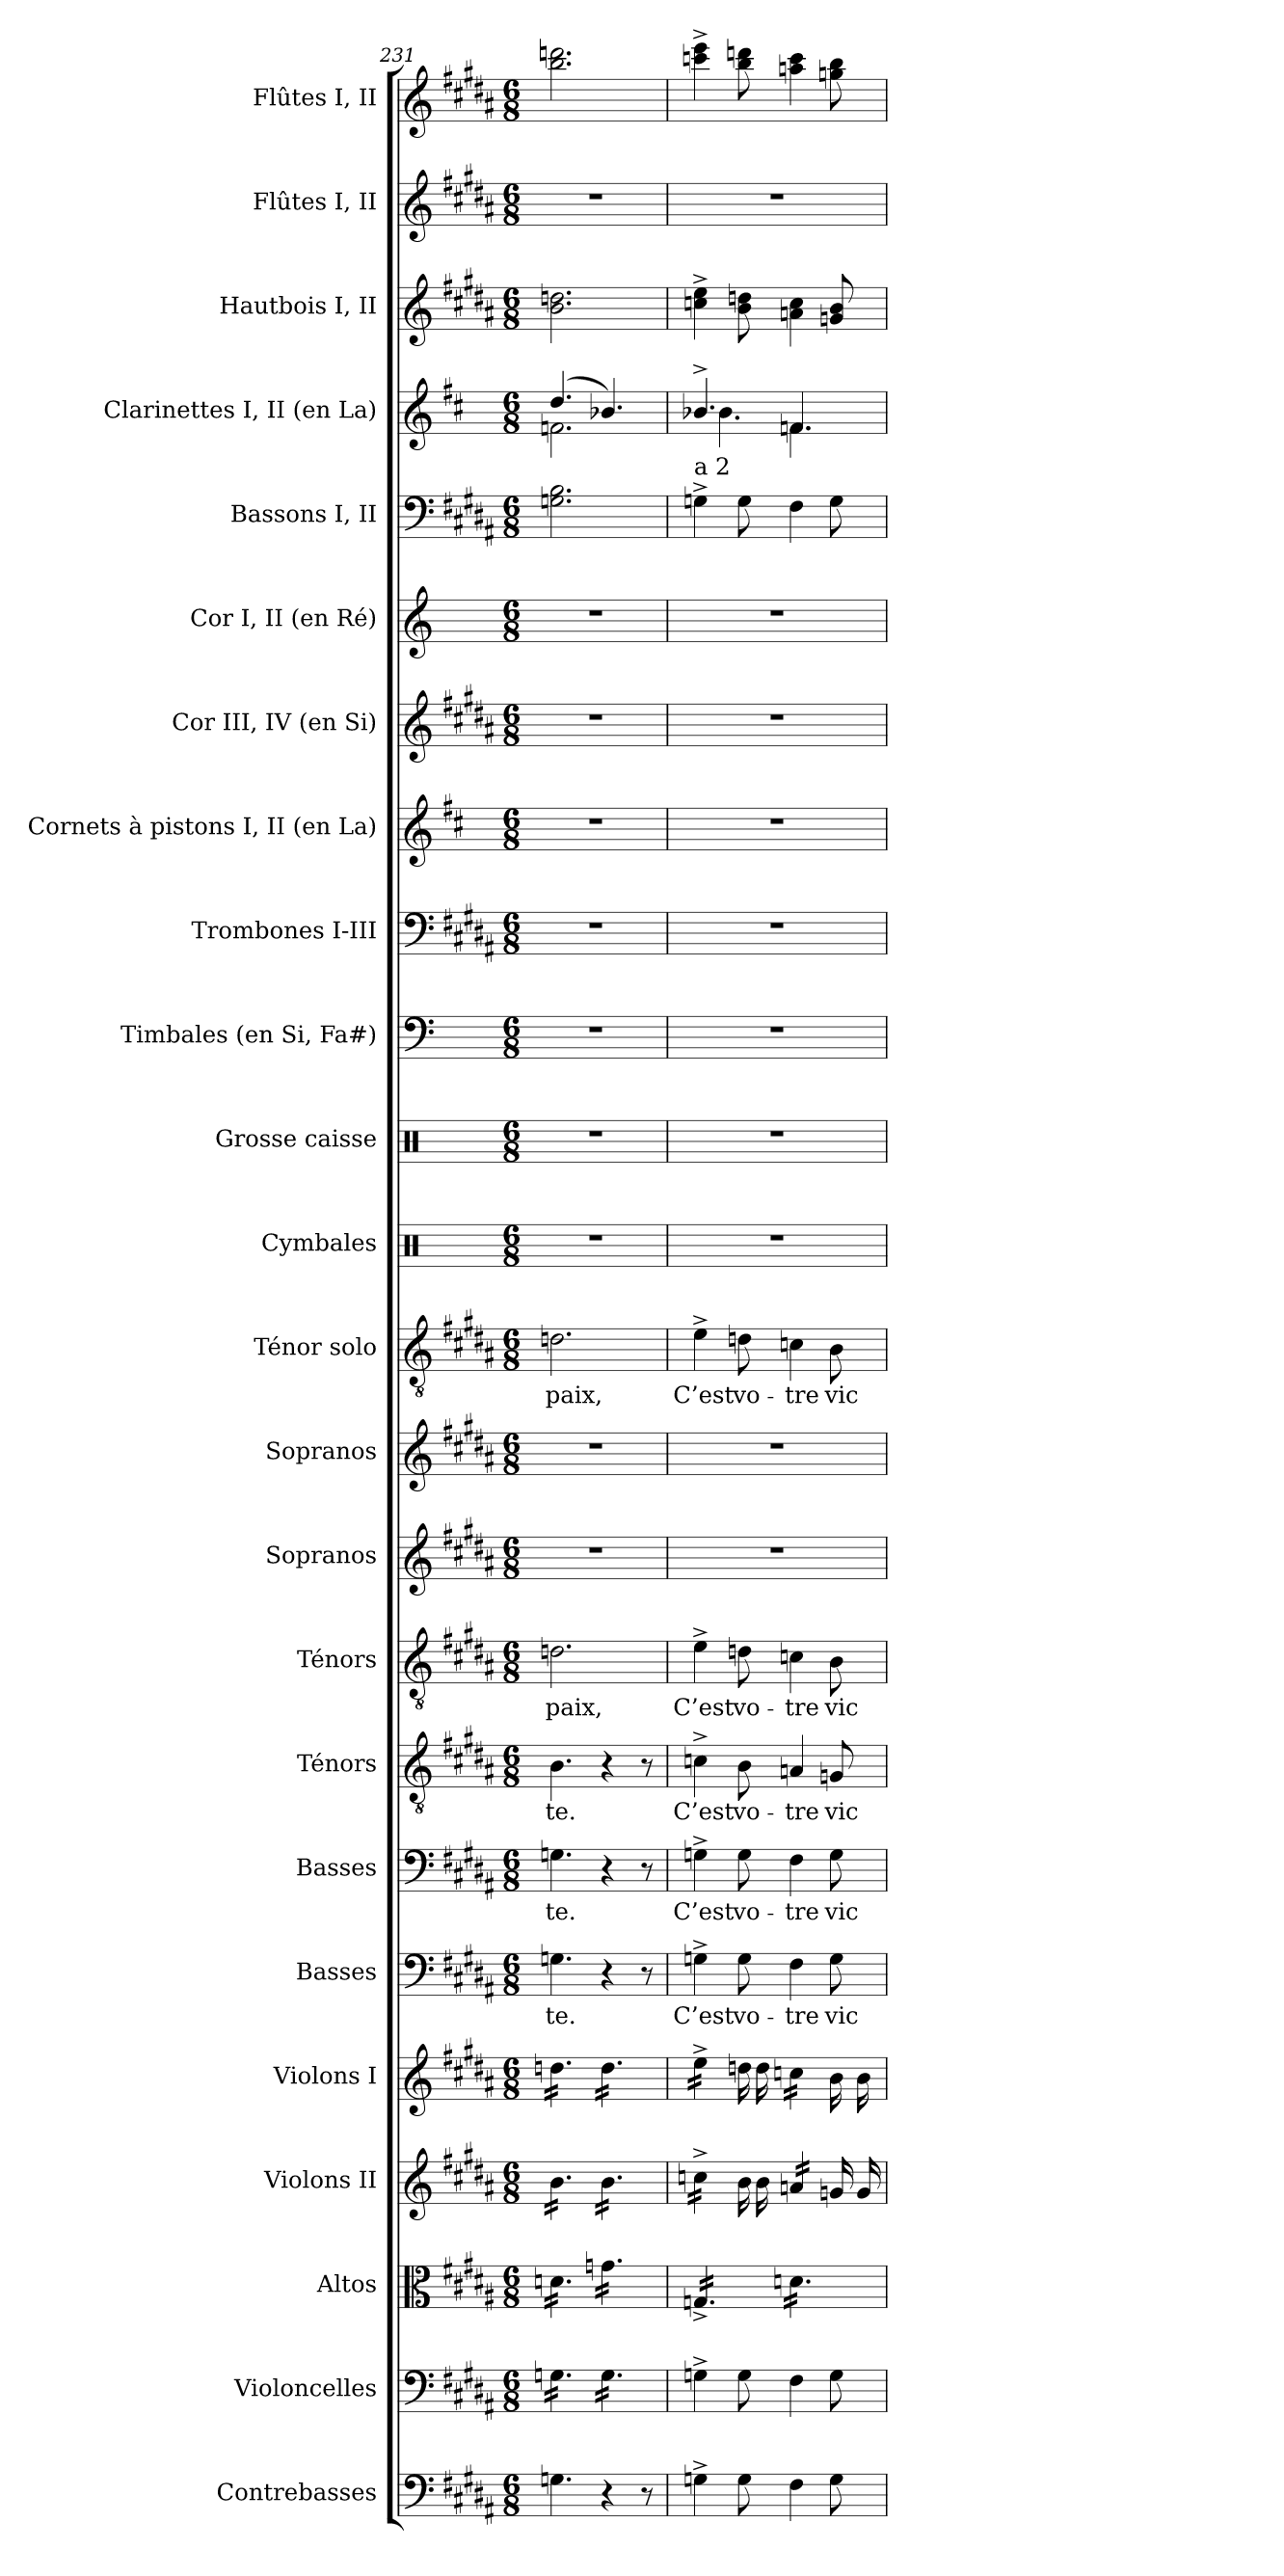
**kern	**kern	**kern	**kern	**kern	**kern	**text	**kern	**text	**kern	**text	**kern	**text	**kern	**kern	**kern	**text	**kern	**kern	**kern	**kern	**kern	**kern	**kern	**kern	**kern	**kern	**kern	**kern
*part24	*part23	*part22	*part21	*part20	*part19	*part19	*part18	*part18	*part17	*part17	*part16	*part16	*part15	*part14	*part13	*part13	*part12	*part11	*part10	*part9	*part8	*part7	*part6	*part5	*part4	*part3	*part2	*part1
*staff24	*staff23	*staff22	*staff21	*staff20	*staff19	*staff19	*staff18	*staff18	*staff17	*staff17	*staff16	*staff16	*staff15	*staff14	*staff13	*staff13	*staff12	*staff11	*staff10	*staff9	*staff8	*staff7	*staff6	*staff5	*staff4	*staff3	*staff2	*staff1
*I"Contrebasses	*I"Violoncelles	*I"Altos	*I"Violons II	*I"Violons I	*I"Basses	*	*I"Basses	*	*I"Ténors	*	*I"Ténors	*	*I"Sopranos	*I"Sopranos	*I"Ténor solo	*	*I"Cymbales	*I"Grosse caisse	*I"Timbales (en Si, Fa#)	*I"Trombones I-III	*I"Cornets à pistons I, II (en La)	*I"Cor III, IV (en Si)	*I"Cor I, II (en Ré)	*I"Bassons I, II	*I"Clarinettes I, II (en La)	*I"Hautbois I, II	*I"Flûtes I, II	*I"Flûtes I, II
*I'Cb.	*I'Vlles	*I'Altos	*I'Vns II	*I'Vns I	*I'Basses	*	*I'Basses	*	*I'Tén.	*	*I'Tén.	*	*I'Sopr.	*I'Sopr.	*I'Tén. solo	*	*I'Cym.	*I'G. c.	*I'Timb.	*I'Trb.	*I'C.à p. (La)	*I'Cor (Si)	*I'Cor (Ré)	*I'Bns	*I'Cl. (La)	*I'Hb.	*I'Fl.	*I'Fl.
*clefF4	*clefF4	*clefC3	*clefG2	*clefG2	*clefF4	*	*clefF4	*	*clefGv2	*	*clefGv2	*	*clefG2	*clefG2	*clefGv2	*	*clefX	*clefX	*clefF4	*clefF4	*clefG2	*clefG2	*clefG2	*clefF4	*clefG2	*clefG2	*clefG2	*clefG2
*ITrd7c12	*	*	*	*	*	*	*	*	*ITrd7c12	*	*ITrd7c12	*	*	*	*ITrd7c12	*	*	*	*	*	*ITrd2c3	*ITrd8c13	*ITrd6c10	*	*ITrd2c3	*	*	*
*k[f#c#g#d#a#]	*k[f#c#g#d#a#]	*k[f#c#g#d#a#]	*k[f#c#g#d#a#]	*k[f#c#g#d#a#]	*k[f#c#g#d#a#]	*	*k[f#c#g#d#a#]	*	*k[f#c#g#d#a#]	*	*k[f#c#g#d#a#]	*	*k[f#c#g#d#a#]	*k[f#c#g#d#a#]	*k[f#c#g#d#a#]	*	*k[]	*k[]	*k[]	*k[f#c#g#d#a#]	*k[f#c#g#d#a#]	*k[f#c#g#d#a#]	*k[f#c#]	*k[f#c#g#d#a#]	*k[f#c#g#d#a#]	*k[f#c#g#d#a#]	*k[f#c#g#d#a#]	*k[f#c#g#d#a#]
*B:	*B:	*B:	*B:	*B:	*B:	*	*B:	*	*B:	*	*B:	*	*B:	*B:	*B:	*	*C:	*C:	*C:	*B:	*B:	*B:	*D:	*B:	*B:	*B:	*B:	*B:
*M6/8	*M6/8	*M6/8	*M6/8	*M6/8	*M6/8	*	*M6/8	*	*M6/8	*	*M6/8	*	*M6/8	*M6/8	*M6/8	*	*M6/8	*M6/8	*M6/8	*M6/8	*M6/8	*M6/8	*M6/8	*M6/8	*M6/8	*M6/8	*M6/8	*M6/8
=231	=231	=231	=231	=231	=231	=231	=231	=231	=231	=231	=231	=231	=231	=231	=231	=231	=231	=231	=231	=231	=231	=231	=231	=231	=231	=231	=231	=231
!	!	!	!	!	!	!LO:LY:b:color=#000000	!	!	!	!	!	!	!	!	!	!	!	!	!	!	!	!	!	!	!	!	!	!
!	!	!	!	!	!	!	!	!LO:LY:b:color=#000000	!	!	!	!	!	!	!	!	!	!	!	!	!	!	!	!	!	!	!	!
!	!	!	!	!	!	!	!	!	!	!LO:LY:b:color=#000000	!	!	!	!	!	!	!	!	!	!	!	!	!	!	!	!	!	!
!	!	!	!	!	!	!	!	!	!	!	!	!LO:LY:b:color=#000000	!LO:N:vis=1	!LO:N:vis=1	!	!	!	!	!	!	!	!	!	!	!	!	!	!
!	!	!	!	!	!	!	!	!	!	!	!	!	!	!	!	!LO:LY:b:color=#000000	!LO:N:vis=1	!LO:N:vis=1	!LO:N:vis=1	!LO:N:vis=1	!LO:N:vis=1	!LO:N:vis=1	!LO:N:vis=1	!	!	!	!LO:N:vis=1	!
*	*	*	*	*	*	*	*	*	*	*	*	*	*	*	*	*	*	*	*	*	*	*	*	*	*^	*	*	*
*	*tremolo	*	*	*	*	*	*	*	*	*	*	*	*	*	*	*	*	*	*	*	*	*	*	*	*	*	*	*	*
*	*	*tremolo	*	*	*	*	*	*	*	*	*	*	*	*	*	*	*	*	*	*	*	*	*	*	*	*	*	*	*
*	*	*	*tremolo	*	*	*	*	*	*	*	*	*	*	*	*	*	*	*	*	*	*	*	*	*	*	*	*	*	*
*	*	*	*	*tremolo	*	*	*	*	*	*	*	*	*	*	*	*	*	*	*	*	*	*	*	*	*	*	*	*	*
4.GGni\	16Gni\LL	16dni\LL	16bi\LL	16ddni\LL	4.Gni\	-te.	4.Gni\	-te.	4.BBi\	-te.	2.Dni\	paix,	2.r	2.r	2.Dni\	paix,	2.r	2.r	2.r	2.r	2.r	2.r	2.r	2.Gni\ 2.Bi	(4.bi/	2.dni\	2.bi\ 2.ddni	2.r	2.bbi\ 2.dddni
.	16Gni\	16dni\	16bi\	16ddni\	.	.	.	.	.	.	.	.	.	.	.	.	.	.	.	.	.	.	.	.	.	.	.	.	.
.	16Gni\	16dni\	16bi\	16ddni\	.	.	.	.	.	.	.	.	.	.	.	.	.	.	.	.	.	.	.	.	.	.	.	.	.
.	16Gni\	16dni\	16bi\	16ddni\	.	.	.	.	.	.	.	.	.	.	.	.	.	.	.	.	.	.	.	.	.	.	.	.	.
.	16Gni\	16dni\	16bi\	16ddni\	.	.	.	.	.	.	.	.	.	.	.	.	.	.	.	.	.	.	.	.	.	.	.	.	.
.	16Gni\JJ	16dni\JJ	16bi\JJ	16ddni\JJ	.	.	.	.	.	.	.	.	.	.	.	.	.	.	.	.	.	.	.	.	.	.	.	.	.
4r	16Gi\LL	16gni\LL	16bi\LL	16ddi\LL	4r	.	4r	.	4r	.	.	.	.	.	.	.	.	.	.	.	.	.	.	.	4.gni/)	.	.	.	.
.	16Gi\	16gni\	16bi\	16ddi\	.	.	.	.	.	.	.	.	.	.	.	.	.	.	.	.	.	.	.	.	.	.	.	.	.
.	16Gi\	16gni\	16bi\	16ddi\	.	.	.	.	.	.	.	.	.	.	.	.	.	.	.	.	.	.	.	.	.	.	.	.	.
.	16Gi\	16gni\	16bi\	16ddi\	.	.	.	.	.	.	.	.	.	.	.	.	.	.	.	.	.	.	.	.	.	.	.	.	.
8r	16Gi\	16gni\	16bi\	16ddi\	8r	.	8r	.	8r	.	.	.	.	.	.	.	.	.	.	.	.	.	.	.	.	.	.	.	.
.	16Gi\JJ	16gni\JJ	16bi\JJ	16ddi\JJ	.	.	.	.	.	.	.	.	.	.	.	.	.	.	.	.	.	.	.	.	.	.	.	.	.
*	*Xtremolo	*	*	*	*	*	*	*	*	*	*	*	*	*	*	*	*	*	*	*	*	*	*	*	*	*	*	*	*
=232	=232	=232	=232	=232	=232	=232	=232	=232	=232	=232	=232	=232	=232	=232	=232	=232	=232	=232	=232	=232	=232	=232	=232	=232	=232	=232	=232	=232	=232
!	!	!	!	!	!	!LO:LY:b:color=#000000	!	!	!	!	!	!	!	!	!	!	!	!	!	!	!	!	!	!	!	!	!	!	!
!	!	!	!	!	!	!	!	!LO:LY:b:color=#000000	!	!	!	!	!	!	!	!	!	!	!	!	!	!	!	!	!	!	!	!	!
!	!	!	!	!	!	!	!	!	!	!LO:LY:b:color=#000000	!	!	!	!	!	!	!	!	!	!	!	!	!	!	!	!	!	!	!
!	!	!	!	!	!	!	!	!	!	!	!	!LO:LY:b:color=#000000	!LO:N:vis=1	!LO:N:vis=1	!	!	!	!	!	!	!	!	!	!	!	!	!	!	!
!	!	!	!	!	!	!	!	!	!	!	!	!	!	!	!	!	!	!	!	!	!	!	!	!LO:TX:a:t=a 2	!	!	!	!	!
!	!	!	!	!	!	!	!	!	!	!	!	!	!	!	!	!LO:LY:b:color=#000000	!LO:N:vis=1	!LO:N:vis=1	!LO:N:vis=1	!LO:N:vis=1	!LO:N:vis=1	!LO:N:vis=1	!LO:N:vis=1	!	!	!	!	!LO:N:vis=1	!
4GGn^i\	4Gn^i\	16Gn^i/LL	16ccn^i\LL	16ee^i\LL	4Gn^i\	C’est	4Gn^i\	C’est	4Cn^i\	C’est	4E^i\	C’est	2.r	2.r	4E^i\	C’est	2.r	2.r	2.r	2.r	2.r	2.r	2.r	4Gn^i\	4.gn^i/	4.gi\	4ccni\^ 4eei^	2.r	4cccni\^ 4eeei^
.	.	16Gn^i/	16ccn^i\	16ee^i\	.	.	.	.	.	.	.	.	.	.	.	.	.	.	.	.	.	.	.	.	.	.	.	.	.
.	.	16Gn^i/	16ccn^i\	16ee^i\	.	.	.	.	.	.	.	.	.	.	.	.	.	.	.	.	.	.	.	.	.	.	.	.	.
.	.	16Gn^i/	16ccn^i\JJ	16ee^i\JJ	.	.	.	.	.	.	.	.	.	.	.	.	.	.	.	.	.	.	.	.	.	.	.	.	.
*	*	*	*	*Xtremolo	*	*	*	*	*	*	*	*	*	*	*	*	*	*	*	*	*	*	*	*	*	*	*	*	*
*	*	*	*Xtremolo	*	*	*	*	*	*	*	*	*	*	*	*	*	*	*	*	*	*	*	*	*	*	*	*	*	*
!	!	!	!	!	!	!LO:LY:b:color=#000000	!	!	!	!	!	!	!	!	!	!	!	!	!	!	!	!	!	!	!	!	!	!	!
!	!	!	!	!	!	!	!	!LO:LY:b:color=#000000	!	!	!	!	!	!	!	!	!	!	!	!	!	!	!	!	!	!	!	!	!
!	!	!	!	!	!	!	!	!	!	!LO:LY:b:color=#000000	!	!	!	!	!	!	!	!	!	!	!	!	!	!	!	!	!	!	!
!	!	!	!	!	!	!	!	!	!	!	!	!LO:LY:b:color=#000000	!	!	!	!	!	!	!	!	!	!	!	!	!	!	!	!	!
!	!	!	!	!	!	!	!	!	!	!	!	!	!	!	!	!LO:LY:b:color=#000000	!	!	!	!	!	!	!	!	!	!	!	!	!
8GGi\	8Gi\	16Gn^i/	16bi\	16ddni\	8Gi\	vo-	8Gi\	vo-	8BBi\	vo-	8Dni\	vo-	.	.	8Dni\	vo-	.	.	.	.	.	.	.	8Gi\	.	.	8bi\ 8ddni	.	8bbi\ 8dddni
.	.	16Gn^i/JJ	16bi\	16ddi\	.	.	.	.	.	.	.	.	.	.	.	.	.	.	.	.	.	.	.	.	.	.	.	.	.
!	!	!	!	!	!	!LO:LY:b:color=#000000	!	!	!	!	!	!	!	!	!	!	!	!	!	!	!	!	!	!	!	!	!	!	!
!	!	!	!	!	!	!	!	!LO:LY:b:color=#000000	!	!	!	!	!	!	!	!	!	!	!	!	!	!	!	!	!	!	!	!	!
!	!	!	!	!	!	!	!	!	!	!LO:LY:b:color=#000000	!	!	!	!	!	!	!	!	!	!	!	!	!	!	!	!	!	!	!
!	!	!	!	!	!	!	!	!	!	!	!	!LO:LY:b:color=#000000	!	!	!	!	!	!	!	!	!	!	!	!	!	!	!	!	!
!	!	!	!	!	!	!	!	!	!	!	!	!	!	!	!	!LO:LY:b:color=#000000	!	!	!	!	!	!	!	!	!	!	!	!	!
*	*	*	*tremolo	*	*	*	*	*	*	*	*	*	*	*	*	*	*	*	*	*	*	*	*	*	*	*	*	*	*
*	*	*	*	*tremolo	*	*	*	*	*	*	*	*	*	*	*	*	*	*	*	*	*	*	*	*	*	*	*	*	*
4FF#i\	4F#i\	16dni\LL	16ani/LL	16ccni\LL	4F#i\	-tre	4F#i\	-tre	4AAni/	-tre	4Cni\	-tre	.	.	4Cni\	-tre	.	.	.	.	.	.	.	4F#i\	4.dni/	4.di\	4ani\ 4cci	.	4aani\ 4ccci
.	.	16dni\	16ani/	16ccni\	.	.	.	.	.	.	.	.	.	.	.	.	.	.	.	.	.	.	.	.	.	.	.	.	.
.	.	16dni\	16ani/	16ccni\	.	.	.	.	.	.	.	.	.	.	.	.	.	.	.	.	.	.	.	.	.	.	.	.	.
.	.	16dni\	16ani/JJ	16ccni\JJ	.	.	.	.	.	.	.	.	.	.	.	.	.	.	.	.	.	.	.	.	.	.	.	.	.
*	*	*	*	*Xtremolo	*	*	*	*	*	*	*	*	*	*	*	*	*	*	*	*	*	*	*	*	*	*	*	*	*
*	*	*	*Xtremolo	*	*	*	*	*	*	*	*	*	*	*	*	*	*	*	*	*	*	*	*	*	*	*	*	*	*
!	!	!	!	!	!	!LO:LY:b:color=#000000	!	!	!	!	!	!	!	!	!	!	!	!	!	!	!	!	!	!	!	!	!	!	!
!	!	!	!	!	!	!	!	!LO:LY:b:color=#000000	!	!	!	!	!	!	!	!	!	!	!	!	!	!	!	!	!	!	!	!	!
!	!	!	!	!	!	!	!	!	!	!LO:LY:b:color=#000000	!	!	!	!	!	!	!	!	!	!	!	!	!	!	!	!	!	!	!
!	!	!	!	!	!	!	!	!	!	!	!	!LO:LY:b:color=#000000	!	!	!	!	!	!	!	!	!	!	!	!	!	!	!	!	!
!	!	!	!	!	!	!	!	!	!	!	!	!	!	!	!	!LO:LY:b:color=#000000	!	!	!	!	!	!	!	!	!	!	!	!	!
8GGi\	8Gi\	16dni\	16gni/	16bi\	8Gi\	vic-	8Gi\	vic-	8GGni/	vic-	8BBi\	vic-	.	.	8BBi\	vic-	.	.	.	.	.	.	.	8Gi\	.	.	8gni/ 8bi	.	8ggni\ 8bbi
.	.	16dni\JJ	16gi/	16bi\	.	.	.	.	.	.	.	.	.	.	.	.	.	.	.	.	.	.	.	.	.	.	.	.	.
*	*	*Xtremolo	*	*	*	*	*	*	*	*	*	*	*	*	*	*	*	*	*	*	*	*	*	*	*	*	*	*	*
*	*	*	*	*	*	*	*	*	*	*	*	*	*	*	*	*	*	*	*	*	*	*	*	*	*v	*v	*	*	*
=	=	=	=	=	=	=	=	=	=	=	=	=	=	=	=	=	=	=	=	=	=	=	=	=	=	=	=	=
*-	*-	*-	*-	*-	*-	*-	*-	*-	*-	*-	*-	*-	*-	*-	*-	*-	*-	*-	*-	*-	*-	*-	*-	*-	*-	*-	*-	*-
